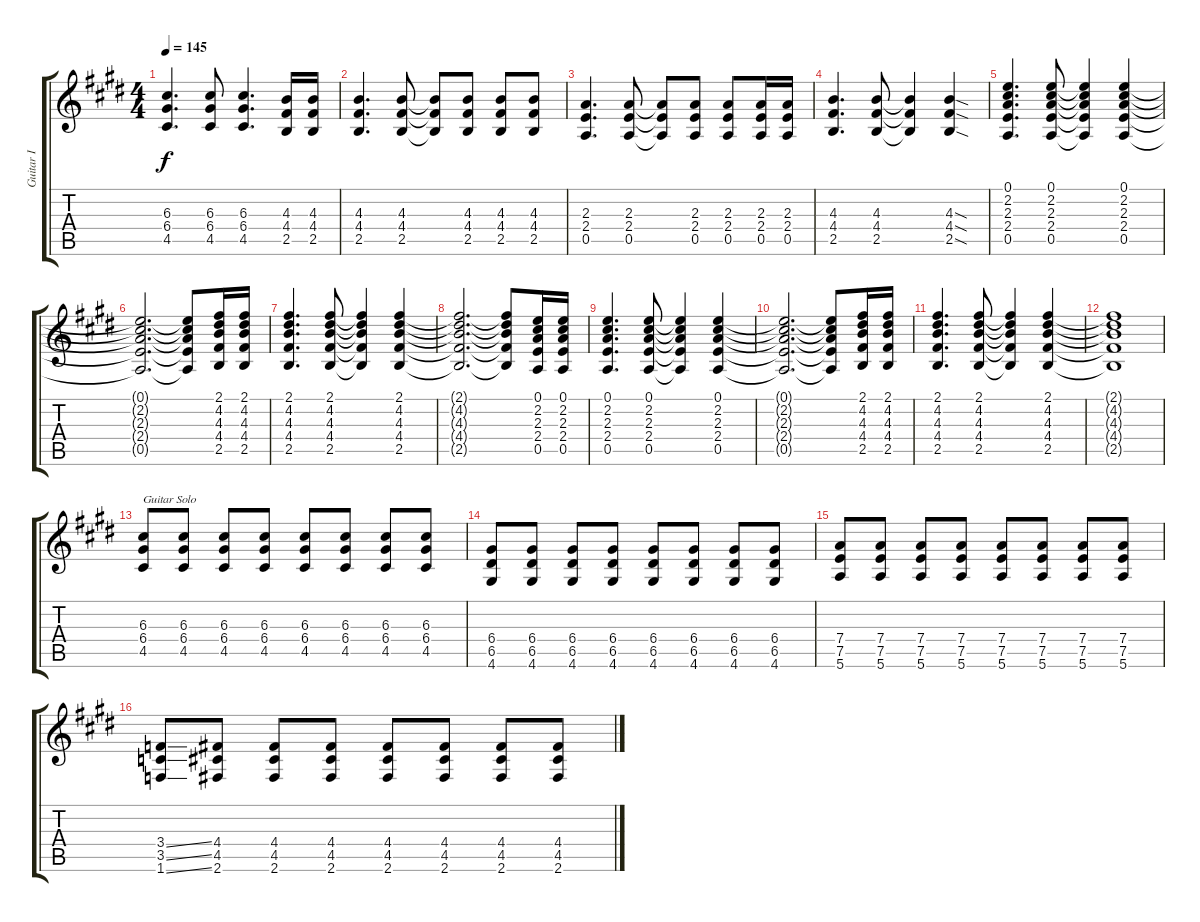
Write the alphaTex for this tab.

\track ("Guitar I" "Guitar I") {instrument overdrivenguitar}
\staff {score tabs}
\tuning (E4 B3 G3 D3 A2 E2) {hide}
\ts (4 4)
\tempo 145
\clef g2
\ks e
(6.3 6.4 4.5).4{d dy f} (6.3 6.4 4.5).8 (6.3 6.4 4.5).4{d} (4.3 4.4 2.5).16 (4.3 4.4 2.5).16 |
(4.3 4.4 2.5).4{d} (4.3 4.4 2.5).8 (4.3{t} 4.4{t} 2.5{t}).8 (4.3 4.4 2.5).8 (4.3 4.4 2.5).8 (4.3 4.4 2.5).8 |
(2.3 2.4 0.5).4{d} (2.3 2.4 0.5).8 (2.3{t} 2.4{t} 0.5{t}).8 (2.3 2.4 0.5).8 (2.3 2.4 0.5).8 (2.3 2.4 0.5).16 (2.3 2.4 0.5).16 |
(4.3 4.4 2.5).4{d} (4.3 4.4 2.5).8 (4.3{t} 4.4{t} 2.5{t}).4 (4.3{sod} 4.4{sod} 2.5{sod}).4 |
(0.1 2.2 2.3 2.4 0.5).4{d} (0.1 2.2 2.3 2.4 0.5).8 (0.1{t} 2.2{t} 2.3{t} 2.4{t} 0.5{t}).4 (0.1 2.2 2.3 2.4 0.5).4 |
(0.1{t} 2.2{t} 2.3{t} 2.4{t} 0.5{t}).2{d} (0.1{t} 2.2{t} 2.3{t} 2.4{t} 0.5{t}).8 (2.1 4.2 4.3 4.4 2.5).16 (2.1 4.2 4.3 4.4 2.5).16 |
(2.1 4.2 4.3 4.4 2.5).4{d} (2.1 4.2 4.3 4.4 2.5).8 (2.1{t} 4.2{t} 4.3{t} 4.4{t} 2.5{t}).4 (2.1 4.2 4.3 4.4 2.5).4 |
(2.1{t} 4.2{t} 4.3{t} 4.4{t} 2.5{t}).2{d} (2.1{t} 4.2{t} 4.3{t} 4.4{t} 2.5{t}).8 (0.1 2.2 2.3 2.4 0.5).16 (0.1 2.2 2.3 2.4 0.5).16 |
(0.1 2.2 2.3 2.4 0.5).4{d} (0.1 2.2 2.3 2.4 0.5).8 (0.1{t} 2.2{t} 2.3{t} 2.4{t} 0.5{t}).4 (0.1 2.2 2.3 2.4 0.5).4 |
(0.1{t} 2.2{t} 2.3{t} 2.4{t} 0.5{t}).2{d} (0.1{t} 2.2{t} 2.3{t} 2.4{t} 0.5{t}).8 (2.1 4.2 4.3 4.4 2.5).16 (2.1 4.2 4.3 4.4 2.5).16 |
(2.1 4.2 4.3 4.4 2.5).4{d} (2.1 4.2 4.3 4.4 2.5).8 (2.1{t} 4.2{t} 4.3{t} 4.4{t} 2.5{t}).4 (2.1 4.2 4.3 4.4 2.5).4 |
(2.1{t} 4.2{t} 4.3{t} 4.4{t} 2.5{t}).1 |
(6.3 6.4 4.5).8{txt "Guitar Solo"} (6.3 6.4 4.5).8 (6.3 6.4 4.5).8 (6.3 6.4 4.5).8 (6.3 6.4 4.5).8 (6.3 6.4 4.5).8 (6.3 6.4 4.5).8 (6.3 6.4 4.5).8 |
(6.4 6.5 4.6).8 (6.4 6.5 4.6).8 (6.4 6.5 4.6).8 (6.4 6.5 4.6).8 (6.4 6.5 4.6).8 (6.4 6.5 4.6).8 (6.4 6.5 4.6).8 (6.4 6.5 4.6).8 |
(7.4 7.5 5.6).8 (7.4 7.5 5.6).8 (7.4 7.5 5.6).8 (7.4 7.5 5.6).8 (7.4 7.5 5.6).8 (7.4 7.5 5.6).8 (7.4 7.5 5.6).8 (7.4 7.5 5.6).8 |
(3.4{ss} 3.5{ss} 1.6{ss}).8 (4.4 4.5 2.6).8 (4.4 4.5 2.6).8 (4.4 4.5 2.6).8 (4.4 4.5 2.6).8 (4.4 4.5 2.6).8 (4.4 4.5 2.6).8 (4.4 4.5 2.6).8
